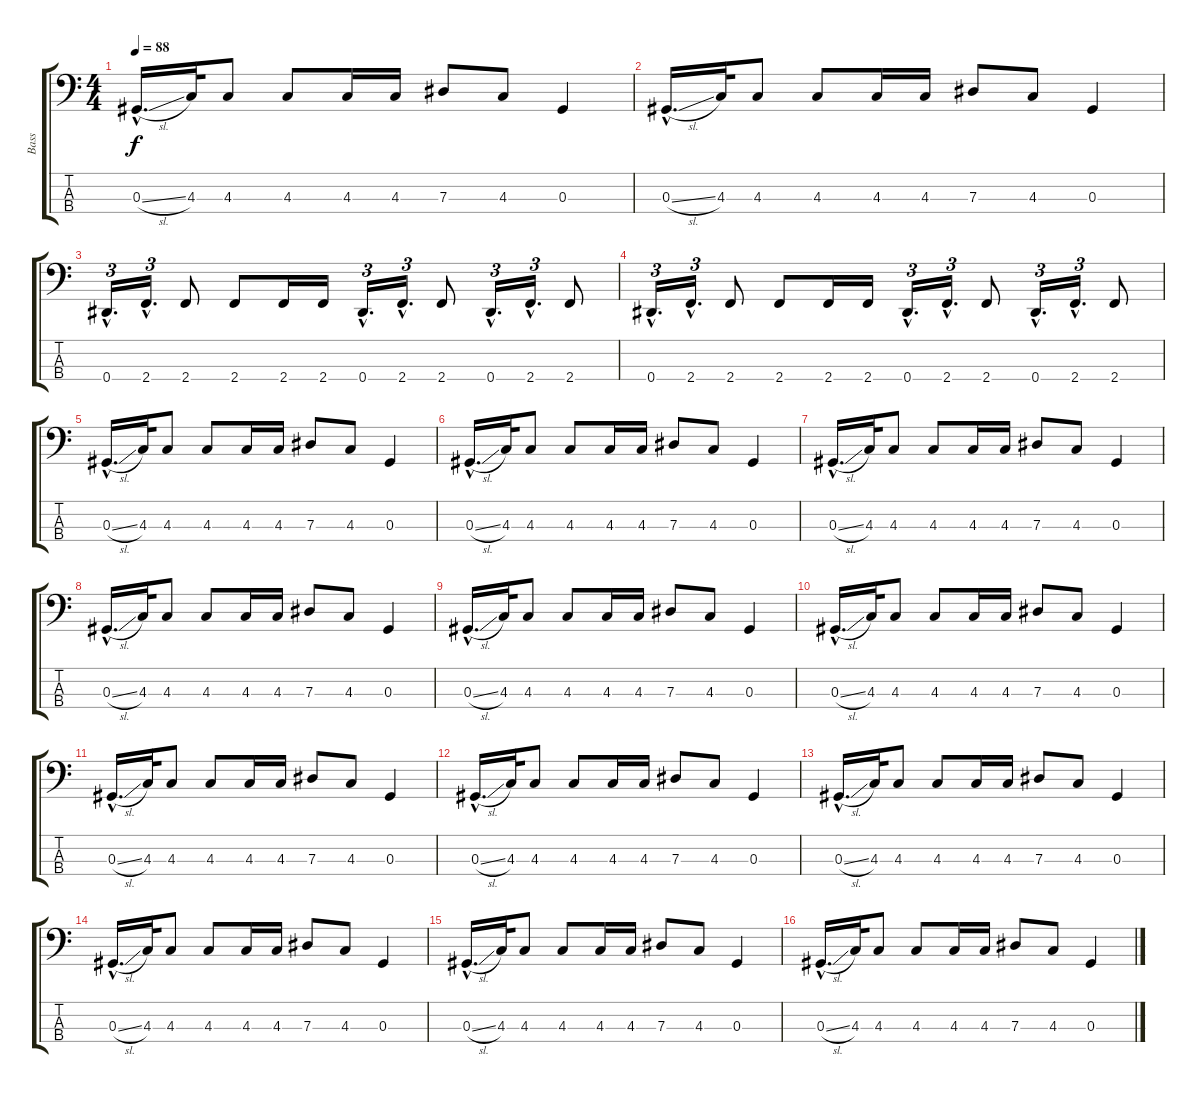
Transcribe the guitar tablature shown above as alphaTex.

\track ("Bass" "Bass") {instrument electricbasspick}
\staff {score tabs}
\tuning (Gb2 Db2 Ab1 Eb1) {hide}
\ts (4 4)
\tempo 88
\clef f4
\ks c
0.3{sl hac}.16{d dy f} 4.3.32 4.3.8 4.3.8 4.3.16 4.3.16 7.3.8 4.3.8 0.3.4 |
0.3{sl hac}.16{d} 4.3.32 4.3.8 4.3.8 4.3.16 4.3.16 7.3.8 4.3.8 0.3.4 |
0.4{hac}.16{d tu (3 2)} 2.4{hac}.16{d tu (3 2)} 2.4.8 2.4.8 2.4.16 2.4.16 0.4{hac}.16{d tu (3 2)} 2.4{hac}.16{d tu (3 2)} 2.4.8 0.4{hac}.16{d tu (3 2)} 2.4{hac}.16{d tu (3 2)} 2.4.8 |
0.4{hac}.16{d tu (3 2)} 2.4{hac}.16{d tu (3 2)} 2.4.8 2.4.8 2.4.16 2.4.16 0.4{hac}.16{d tu (3 2)} 2.4{hac}.16{d tu (3 2)} 2.4.8 0.4{hac}.16{d tu (3 2)} 2.4{hac}.16{d tu (3 2)} 2.4.8 |
0.3{sl hac}.16{d} 4.3.32 4.3.8 4.3.8 4.3.16 4.3.16 7.3.8 4.3.8 0.3.4 |
0.3{sl hac}.16{d} 4.3.32 4.3.8 4.3.8 4.3.16 4.3.16 7.3.8 4.3.8 0.3.4 |
0.3{sl hac}.16{d} 4.3.32 4.3.8 4.3.8 4.3.16 4.3.16 7.3.8 4.3.8 0.3.4 |
0.3{sl hac}.16{d} 4.3.32 4.3.8 4.3.8 4.3.16 4.3.16 7.3.8 4.3.8 0.3.4 |
0.3{sl hac}.16{d} 4.3.32 4.3.8 4.3.8 4.3.16 4.3.16 7.3.8 4.3.8 0.3.4 |
0.3{sl hac}.16{d} 4.3.32 4.3.8 4.3.8 4.3.16 4.3.16 7.3.8 4.3.8 0.3.4 |
0.3{sl hac}.16{d} 4.3.32 4.3.8 4.3.8 4.3.16 4.3.16 7.3.8 4.3.8 0.3.4 |
0.3{sl hac}.16{d} 4.3.32 4.3.8 4.3.8 4.3.16 4.3.16 7.3.8 4.3.8 0.3.4 |
0.3{sl hac}.16{d} 4.3.32 4.3.8 4.3.8 4.3.16 4.3.16 7.3.8 4.3.8 0.3.4 |
0.3{sl hac}.16{d} 4.3.32 4.3.8 4.3.8 4.3.16 4.3.16 7.3.8 4.3.8 0.3.4 |
0.3{sl hac}.16{d} 4.3.32 4.3.8 4.3.8 4.3.16 4.3.16 7.3.8 4.3.8 0.3.4 |
0.3{sl hac}.16{d} 4.3.32 4.3.8 4.3.8 4.3.16 4.3.16 7.3.8 4.3.8 0.3.4
